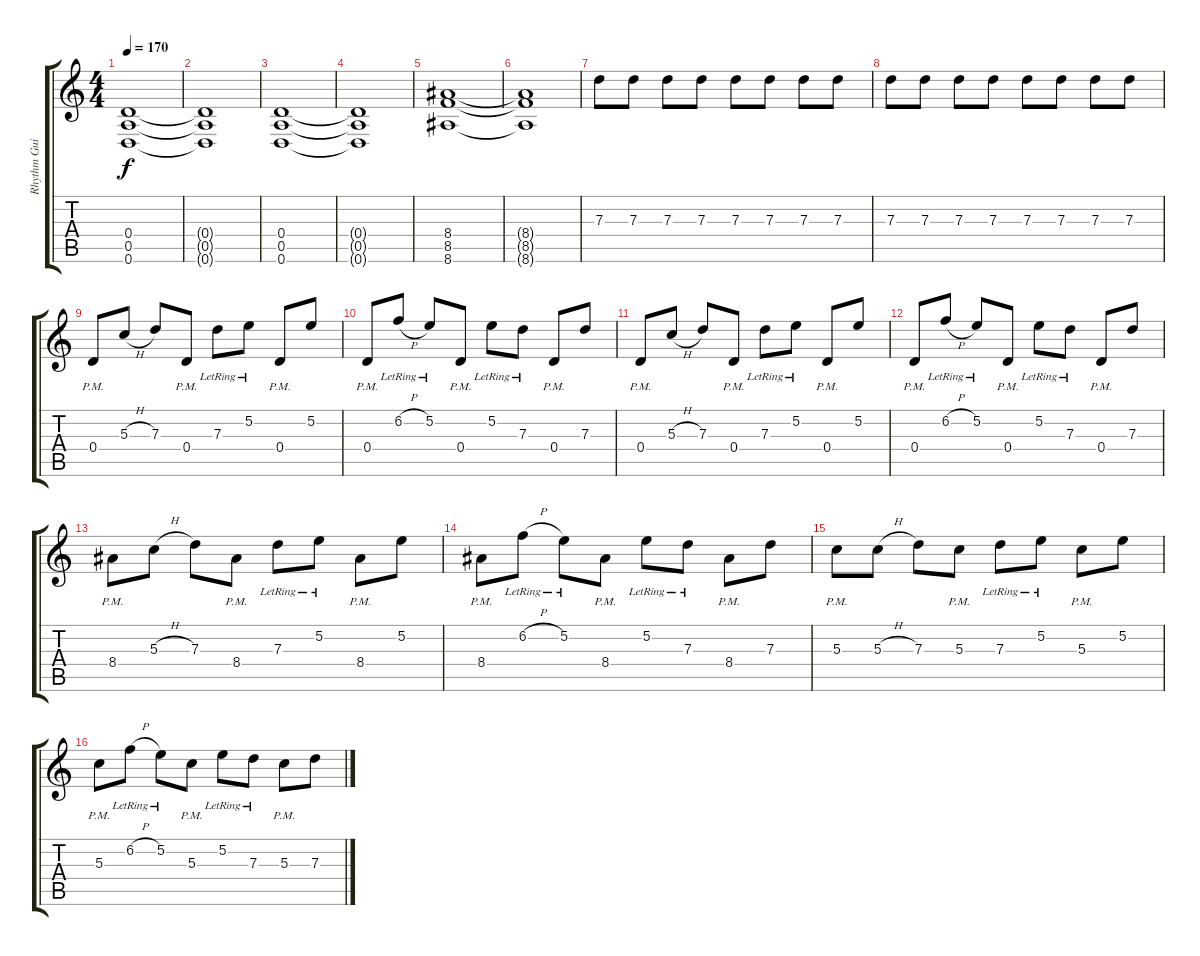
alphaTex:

\track ("Rhythm Guitar" "Rhythm Gui") {instrument distortionguitar}
\staff {score tabs}
\tuning (E4 B3 G3 D3 A2 D2) {hide}
\ts (4 4)
\tempo 170
\clef g2
\ks c
(0.4 0.5 0.6).1{dy f} |
(0.4{t} 0.5{t} 0.6{t}).1 |
(0.4 0.5 0.6).1 |
(0.4{t} 0.5{t} 0.6{t}).1 |
(8.4 8.5 8.6).1 |
(8.4{t} 8.5{t} 8.6{t}).1 |
7.3.8 7.3.8 7.3.8 7.3.8 7.3.8 7.3.8 7.3.8 7.3.8 |
7.3.8 7.3.8 7.3.8 7.3.8 7.3.8 7.3.8 7.3.8 7.3.8 |
0.4{pm}.8 5.3{h}.8 7.3.8 0.4{pm}.8 7.3{lr}.8 5.2{lr}.8 0.4{pm}.8 5.2.8 |
0.4{pm}.8 6.2{h lr}.8 5.2{lr}.8 0.4{pm}.8 5.2{lr}.8 7.3{lr}.8 0.4{pm}.8 7.3.8 |
0.4{pm}.8 5.3{h}.8 7.3.8 0.4{pm}.8 7.3{lr}.8 5.2{lr}.8 0.4{pm}.8 5.2.8 |
0.4{pm}.8 6.2{h lr}.8 5.2{lr}.8 0.4{pm}.8 5.2{lr}.8 7.3{lr}.8 0.4{pm}.8 7.3.8 |
8.4{pm}.8 5.3{h}.8 7.3.8 8.4{pm}.8 7.3{lr}.8 5.2{lr}.8 8.4{pm}.8 5.2.8 |
8.4{pm}.8 6.2{h lr}.8 5.2{lr}.8 8.4{pm}.8 5.2{lr}.8 7.3{lr}.8 8.4{pm}.8 7.3.8 |
5.3{pm}.8 5.3{h}.8 7.3.8 5.3{pm}.8 7.3{lr}.8 5.2{lr}.8 5.3{pm}.8 5.2.8 |
5.3{pm}.8 6.2{h lr}.8 5.2{lr}.8 5.3{pm}.8 5.2{lr}.8 7.3{lr}.8 5.3{pm}.8 7.3.8
